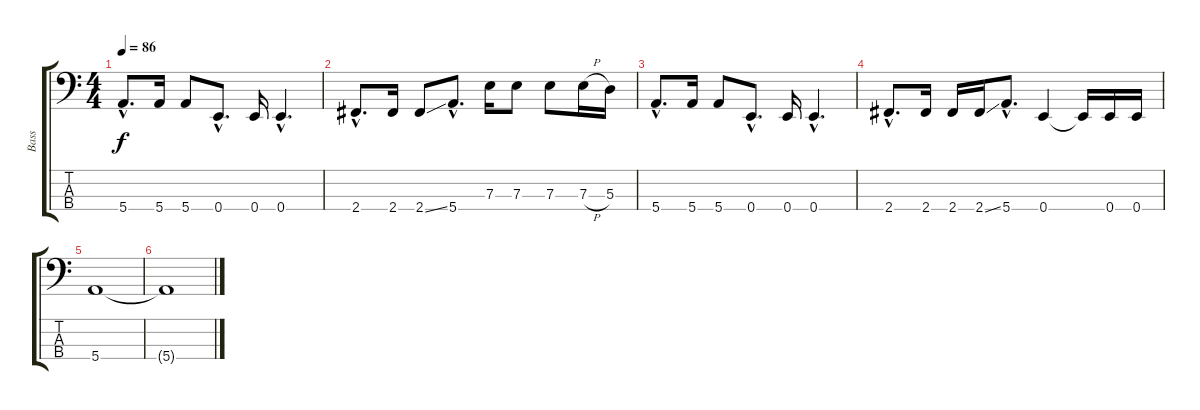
\track ("Bass" "Bass") {instrument electricbassfinger}
\staff {score tabs}
\tuning (G2 D2 A1 E1) {hide}
\ts (4 4)
\tempo 86
\clef f4
\ks c
5.4{hac}.8{d dy f} 5.4.16 5.4.8 0.4{hac}.8{d} 0.4.16 0.4{hac}.4{d} |
2.4{hac}.8{d} 2.4.16 2.4{ss}.8 5.4{hac}.8{d} 7.3.16 7.3.8 7.3.8 7.3{h}.16 5.3.16 |
5.4{hac}.8{d} 5.4.16 5.4.8 0.4{hac}.8{d} 0.4.16 0.4{hac}.4{d} |
2.4{hac}.8{d} 2.4.16 2.4.16 2.4{ss}.16 5.4{hac}.8{d} 0.4.4 0.4{t}.16 0.4.16 0.4.16 |
5.4.1 |
5.4{t}.1
